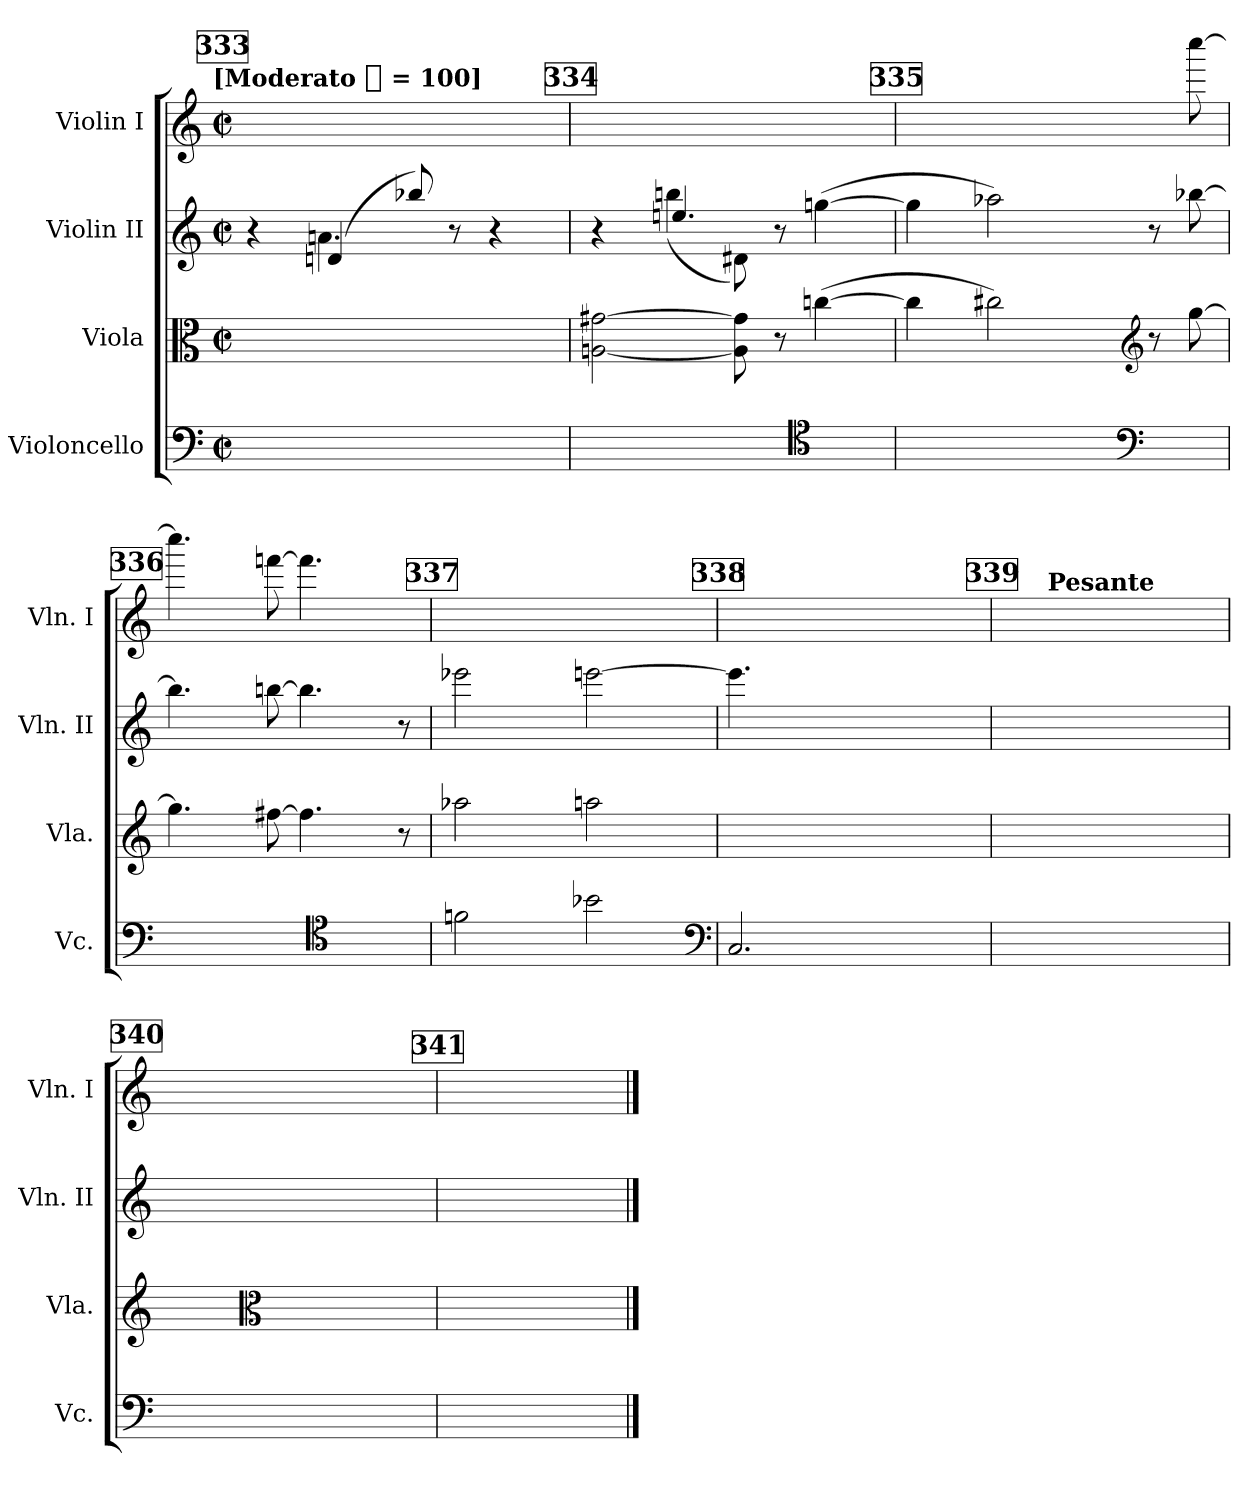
**kern	**kern	**kern	**kern
*part4	*part3	*part2	*part1
*staff4	*staff3	*staff2	*staff1
*I"Violoncello	*I"Viola	*I"Violin II	*I"Violin I
*I'Vc.	*I'Vla.	*I'Vln. II	*I'Vln. I
*clefF4	*clefC3	*clefG2	*clefG2
*k[]	*k[]	*k[]	*k[]
*C:	*C:	*C:	*C:
!!LO:TX:omd:t=[Moderato [half] = 100]
*M4/4	*M4/4	*M4/4	*M4/4
*met(c|)	*met(c|)	*met(c|)	*met(c|)
*MM100	*MM100	*MM100	*MM100
!!LO:REH:place=s1:t=333
=1	=1	=1	=1
*	*	*^	*
8ryy	8ryy	4r	4ryy	8ryy
8ryy	8ryy	.	.	8ryy
8ryy	4.ryy	(4dn	4.an	8ryy
8ryy	.	.	.	8ryy
8ryy	.	8bb-X)	.	4.ryy
8ryy	8ryy	8ryy	8r	.
8ryy	8ryy	4r	4ryy	.
8ryy	8ryy	.	.	8ryy
!!LO:REH:place=s1:t=334
=2	=2	=2	=2	=2
8ryy	[2An [2g#X	4ryy	4r	8ryy
8ryy	.	.	.	8ryy
4.ryy	.	4.een	(4bbn	4.ryy
.	8A] 8g#]	.	8d#X)	.
8ryy	8r	8r	8ryy	8ryy
*clefC4	*	*	*	*
4ryy	([4ccn	4ryy	([4ggn	8ryy
.	.	.	.	8ryy
*	*	*v	*v	*
!!LO:REH:place=s1:t=335
=3	=3	=3	=3
4ryy	4cc]	4gg]	8ryy
.	.	.	8ryy
2ryy	2cc#X)	2aa-X)	8ryy
.	.	.	8ryy
.	.	.	8ryy
.	.	.	8ryy
*clefF4	*clefG2	*	*
8ryy	8r	8r	8ryy
8ryy	[8gg	[8bb-X	[8cccc
!!LO:REH:place=s1:t=336
=4	=4	=4	=4
8ryy	4.gg]	4.bb-]	4.cccc]
8ryy	.	.	.
8ryy	.	.	.
8ryy	[8ff#X	[8bbn	[8fffn
8ryy	4.ff#]	4.bb]	4.fff]
*clefC4	*	*	*
8ryy	.	.	.
8ryy	.	.	.
8ryy	8r	8r	8ryy
!!LO:REH:place=s1:t=337
=5	=5	=5	=5
2fn	2aa-X	2eee-X	8ryy
.	.	.	8ryy
.	.	.	8ryy
.	.	.	8ryy
2b-X	2aan	[2eeen	8ryy
.	.	.	8ryy
.	.	.	8ryy
.	.	.	8ryy
*clefF4	*	*	*
!!LO:REH:place=s1:t=338
=6	=6	=6	=6
2.C	8ryy	4.eee]	1ryy
.	8ryy	.	.
.	2.ryy	.	.
.	.	8ryy	.
.	.	8ryy	.
.	.	8ryy	.
8ryy	.	4ryy	.
8ryy	.	.	.
!!LO:REH:place=s1:t=339
=7	=7	=7	=7
4ryy	4ryy	4ryy	4ryy
!	!	!	!LO:TX:a:B:t=Pesante
4ryy	4ryy	4ryy	4ryy
8ryy	2ryy	2ryy	4ryy
8ryy	.	.	.
8ryy	.	.	8ryy
8ryy	.	.	8ryy
!!LO:REH:place=s1:t=340
=8	=8	=8	=8
1ryy	8ryy	8ryy	8ryy
.	8ryy	8ryy	8ryy
.	8ryy	8ryy	4ryy
*	*clefC3	*	*
.	8ryy	8ryy	.
.	8ryy	4ryy	2ryy
.	8ryy	.	.
.	4ryy	8ryy	.
.	.	8ryy	.
!!LO:REH:place=s1:t=341
=9	=9	=9	=9
4ryy	4ryy	4ryy	4ryy
4ryy	4ryy	4ryy	4ryy
2ryy	2ryy	2ryy	2ryy
==	==	==	==
*-	*-	*-	*-
